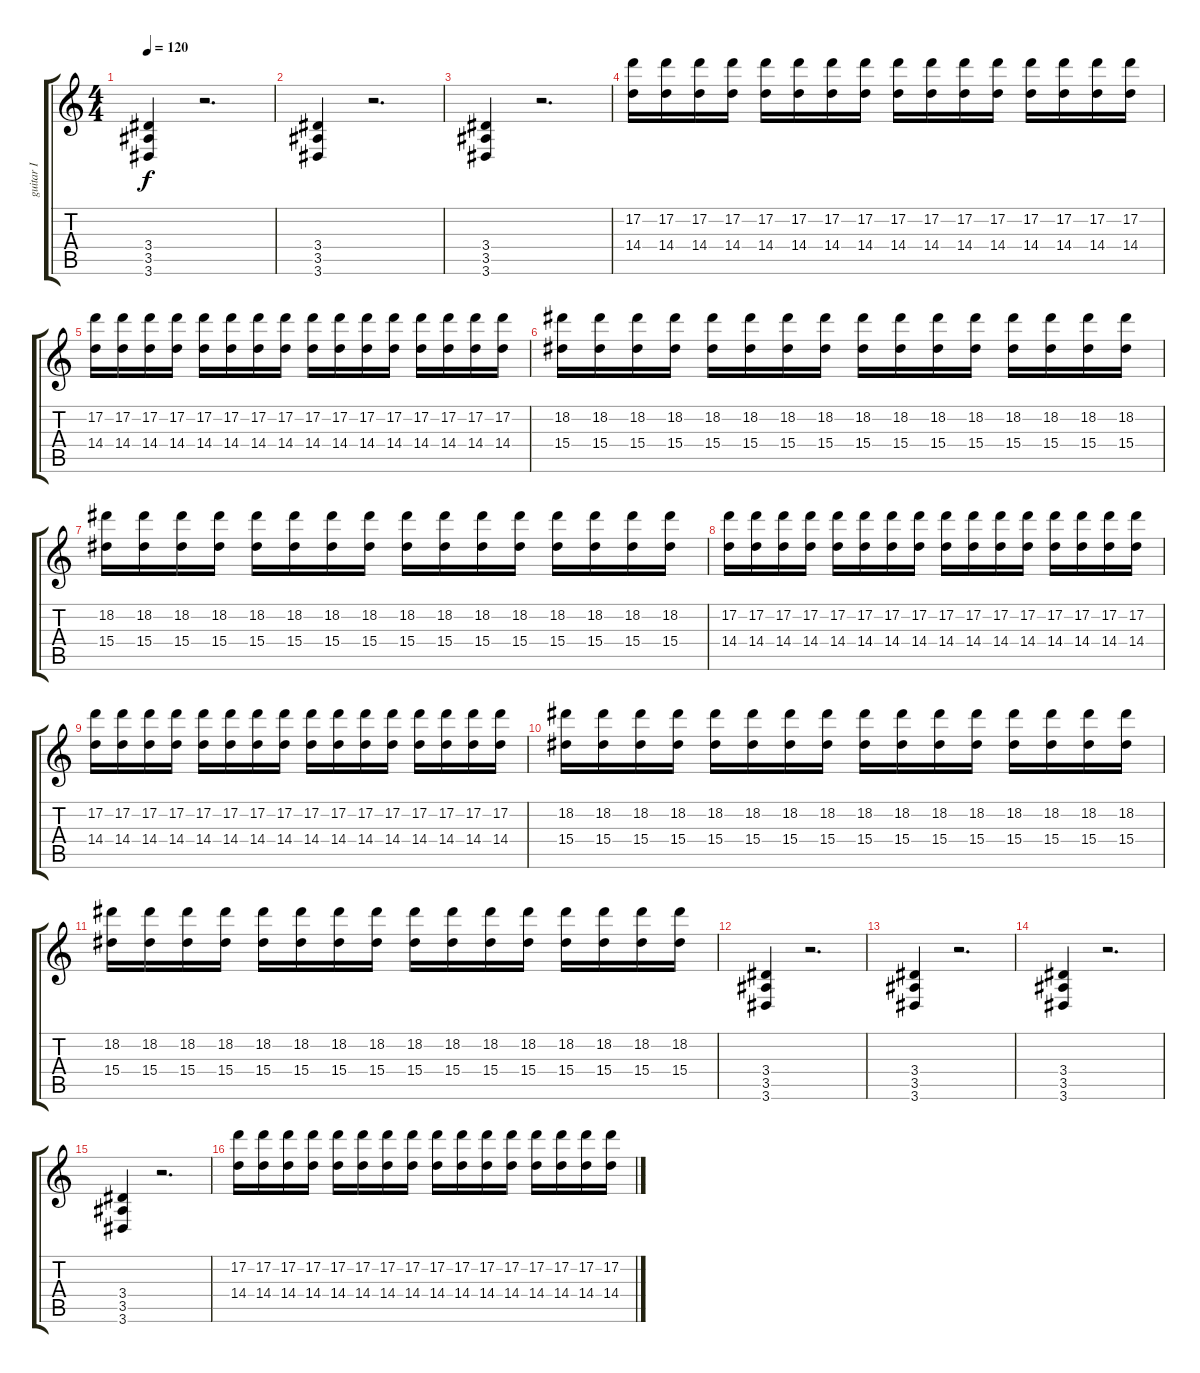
\track ("guitar I" "guitar I") {instrument distortionguitar}
\staff {score tabs}
\tuning (D4 A3 F3 C3 G2 C2) {hide}
\ts (4 4)
\tempo 120
\clef g2
\ks c
(3.4 3.5 3.6).4{dy f} r.2{d} |
(3.4 3.5 3.6).4 r.2{d} |
(3.4 3.5 3.6).4 r.2{d} |
(17.2 14.4).16 (17.2 14.4).16 (17.2 14.4).16 (17.2 14.4).16 (17.2 14.4).16 (17.2 14.4).16 (17.2 14.4).16 (17.2 14.4).16 (17.2 14.4).16 (17.2 14.4).16 (17.2 14.4).16 (17.2 14.4).16 (17.2 14.4).16 (17.2 14.4).16 (17.2 14.4).16 (17.2 14.4).16 |
(17.2 14.4).16 (17.2 14.4).16 (17.2 14.4).16 (17.2 14.4).16 (17.2 14.4).16 (17.2 14.4).16 (17.2 14.4).16 (17.2 14.4).16 (17.2 14.4).16 (17.2 14.4).16 (17.2 14.4).16 (17.2 14.4).16 (17.2 14.4).16 (17.2 14.4).16 (17.2 14.4).16 (17.2 14.4).16 |
(18.2 15.4).16 (18.2 15.4).16 (18.2 15.4).16 (18.2 15.4).16 (18.2 15.4).16 (18.2 15.4).16 (18.2 15.4).16 (18.2 15.4).16 (18.2 15.4).16 (18.2 15.4).16 (18.2 15.4).16 (18.2 15.4).16 (18.2 15.4).16 (18.2 15.4).16 (18.2 15.4).16 (18.2 15.4).16 |
(18.2 15.4).16 (18.2 15.4).16 (18.2 15.4).16 (18.2 15.4).16 (18.2 15.4).16 (18.2 15.4).16 (18.2 15.4).16 (18.2 15.4).16 (18.2 15.4).16 (18.2 15.4).16 (18.2 15.4).16 (18.2 15.4).16 (18.2 15.4).16 (18.2 15.4).16 (18.2 15.4).16 (18.2 15.4).16 |
(17.2 14.4).16 (17.2 14.4).16 (17.2 14.4).16 (17.2 14.4).16 (17.2 14.4).16 (17.2 14.4).16 (17.2 14.4).16 (17.2 14.4).16 (17.2 14.4).16 (17.2 14.4).16 (17.2 14.4).16 (17.2 14.4).16 (17.2 14.4).16 (17.2 14.4).16 (17.2 14.4).16 (17.2 14.4).16 |
(17.2 14.4).16 (17.2 14.4).16 (17.2 14.4).16 (17.2 14.4).16 (17.2 14.4).16 (17.2 14.4).16 (17.2 14.4).16 (17.2 14.4).16 (17.2 14.4).16 (17.2 14.4).16 (17.2 14.4).16 (17.2 14.4).16 (17.2 14.4).16 (17.2 14.4).16 (17.2 14.4).16 (17.2 14.4).16 |
(18.2 15.4).16 (18.2 15.4).16 (18.2 15.4).16 (18.2 15.4).16 (18.2 15.4).16 (18.2 15.4).16 (18.2 15.4).16 (18.2 15.4).16 (18.2 15.4).16 (18.2 15.4).16 (18.2 15.4).16 (18.2 15.4).16 (18.2 15.4).16 (18.2 15.4).16 (18.2 15.4).16 (18.2 15.4).16 |
(18.2 15.4).16 (18.2 15.4).16 (18.2 15.4).16 (18.2 15.4).16 (18.2 15.4).16 (18.2 15.4).16 (18.2 15.4).16 (18.2 15.4).16 (18.2 15.4).16 (18.2 15.4).16 (18.2 15.4).16 (18.2 15.4).16 (18.2 15.4).16 (18.2 15.4).16 (18.2 15.4).16 (18.2 15.4).16 |
(3.4 3.5 3.6).4 r.2{d} |
(3.4 3.5 3.6).4 r.2{d} |
(3.4 3.5 3.6).4 r.2{d} |
(3.4 3.5 3.6).4 r.2{d} |
(17.2 14.4).16 (17.2 14.4).16 (17.2 14.4).16 (17.2 14.4).16 (17.2 14.4).16 (17.2 14.4).16 (17.2 14.4).16 (17.2 14.4).16 (17.2 14.4).16 (17.2 14.4).16 (17.2 14.4).16 (17.2 14.4).16 (17.2 14.4).16 (17.2 14.4).16 (17.2 14.4).16 (17.2 14.4).16
